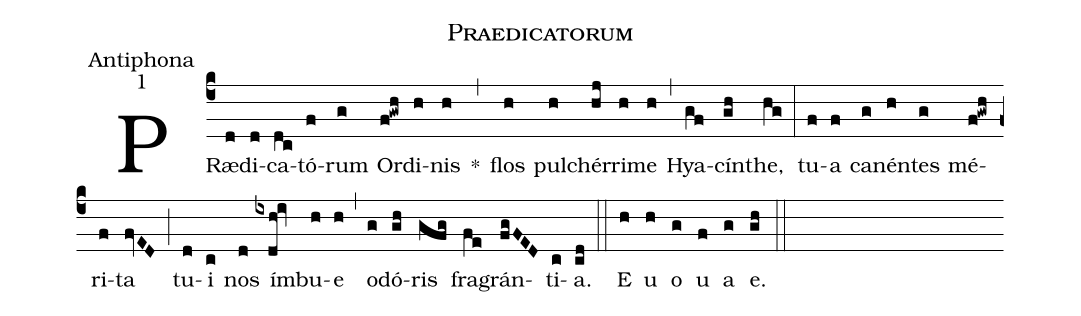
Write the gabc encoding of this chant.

name:Praedicatorum;
office-part:Antiphona;
mode:1;
%%
(c4) PRæ(d)di(d)ca(dc)tó(f)rum(g) Or(f!gwh)di(h)nis(h) *(,) flos(h) pul(h)chér(hj)ri(h)me(h) (,) Hya(gf)cín(gh)the,(hg) (:) tu(f)a(f) ca(g)nén(h)tes(g) mé(f!gwh)ri(f)ta(fvED) (;) tu(d)i(c) nos(d) ím(ixdh!iv)bu(h)e(h) (,) o(g)dó(gh)ris(gfg) fra(fe)grán(fgFED)ti(c)a.(cd) (::) E(h) u(h) o(g) u(f) a(g) e.(gh) (::)
